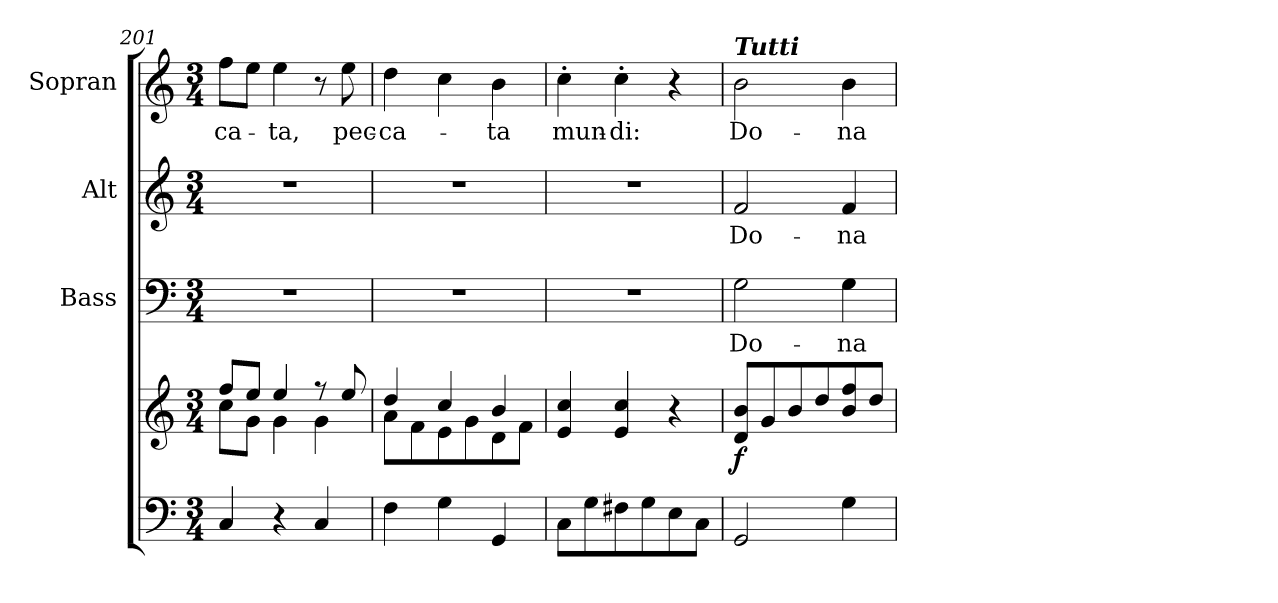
**kern	**kern	**dynam	**kern	**text	**kern	**text	**kern	**text
*part4	*part4	*part4	*part3	*part3	*part2	*part2	*part1	*part1
*staff5	*staff4	*staff4/5	*staff3	*staff3	*staff2	*staff2	*staff1	*staff1
*	*	*	*I"Bass	*	*I"Alt	*	*I"Sopran	*
*	*	*	*I'B.	*	*I'A.	*	*I'S.	*
*clefF4	*clefG2	*	*clefF4	*	*clefG2	*	*clefG2	*
*k[]	*k[]	*	*k[]	*	*k[]	*	*k[]	*
*C:	*C:	*	*C:	*	*C:	*	*C:	*
*M3/4	*M3/4	*	*M3/4	*	*M3/4	*	*M3/4	*
=201	=201	=201	=201	=201	=201	=201	=201	=201
*	*^	*	*	*	*	*	*	*
!	!	!	!	!	!	!	!	!	!LO:LY:b
4C/	8ff/L	8cc\L	.	2.r	.	2.r	.	8ff\L	-ca-
.	8ee/J	8g\J	.	.	.	.	.	8ee\J	.
!	!	!	!	!	!	!	!	!	!LO:LY:b
4r	4ee/	4g\	.	.	.	.	.	4ee\	-ta,
4C/	8ree	4g\	.	.	.	.	.	8r	.
!	!	!	!	!	!	!	!	!	!LO:LY:b
.	8ee/	.	.	.	.	.	.	8ee\	pec-
=202	=202	=202	=202	=202	=202	=202	=202	=202	=202
!	!	!	!	!	!	!	!	!	!LO:LY:b
4F\	4dd/	8a\L	.	2.r	.	2.r	.	4dd\	-ca-
.	.	8f\	.	.	.	.	.	.	.
4G\	4cc/	8e\	.	.	.	.	.	4cc\	.
.	.	8g\	.	.	.	.	.	.	.
!	!	!	!	!	!	!	!	!	!LO:LY:b
4GG/	4b/	8d\	.	.	.	.	.	4b\	-ta
.	.	8f\J	.	.	.	.	.	.	.
=203	=203	=203	=203	=203	=203	=203	=203	=203	=203
!	!	!	!	!	!	!	!	!	!LO:LY:b
*	*v	*v	*	*	*	*	*	*	*
8C\L	4e/ 4cc/	.	2.r	.	2.r	.	4cc'>\	mun-
8G\	.	.	.	.	.	.	.	.
!	!	!	!	!	!	!	!	!LO:LY:b
8F#X\	4e/ 4cc/	.	.	.	.	.	4cc'>\	-di:
8G\	.	.	.	.	.	.	.	.
8E\	4r	.	.	.	.	.	4r	.
8C\J	.	.	.	.	.	.	.	.
=204	=204	=204	=204	=204	=204	=204	=204	=204
!	!	!	!	!	!	!	!LO:TX:a:Bi:t=Tutti	!
!	!	!LO:DY:b	!	!LO:LY:b	!	!LO:LY:b	!	!LO:LY:b
2GG/	8d/ 8b/L	f	2G\	Do-	2f/	Do-	2b\	Do-
.	8g/	.	.	.	.	.	.	.
.	8b/	.	.	.	.	.	.	.
.	8dd/	.	.	.	.	.	.	.
!	!	!	!	!LO:LY:b	!	!LO:LY:b	!	!LO:LY:b
4G\	8b/ 8ff/	.	4G\	-na	4f/	-na	4b\	-na
.	8dd/J	.	.	.	.	.	.	.
=	=	=	=	=	=	=	=	=
*-	*-	*-	*-	*-	*-	*-	*-	*-
